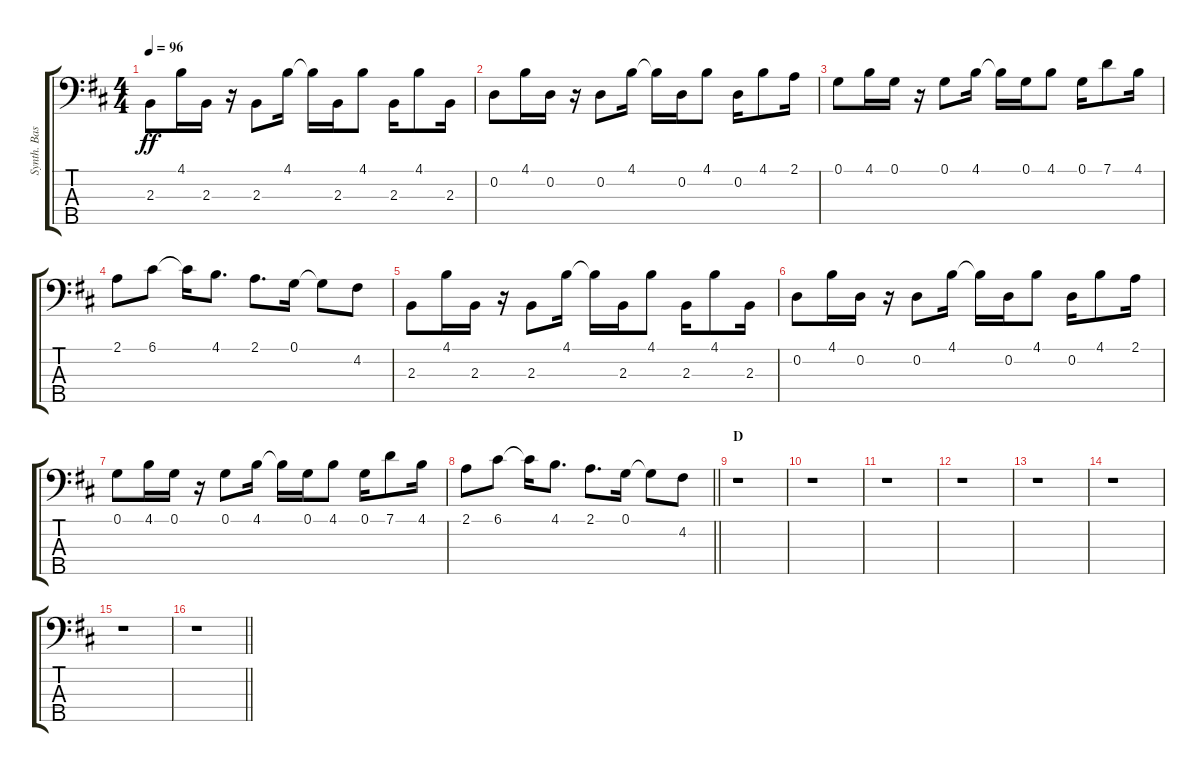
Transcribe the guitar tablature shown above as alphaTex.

\track ("Synth. Bass" "Synth. Bas") {instrument synthbass1}
\staff {score tabs}
\tuning (G2 D2 A1 E1 B0) {hide}
\ts (4 4)
\tempo 96
\clef f4
\ks d
2.3.8{dy ff} 4.1.16 2.3.16 r.16 2.3.8 4.1.16 4.1{t}.16 2.3.16 4.1.8 2.3.16 4.1.8 2.3.16 |
0.2.8 4.1.16 0.2.16 r.16 0.2.8 4.1.16 4.1{t}.16 0.2.16 4.1.8 0.2.16 4.1.8 2.1.16 |
0.1.8 4.1.16 0.1.16 r.16 0.1.8 4.1.16 4.1{t}.16 0.1.16 4.1.8 0.1.16 7.1.8 4.1.16 |
2.1.8 6.1.8 6.1{t}.16 4.1.8{d} 2.1.8{d} 0.1.16 0.1{t}.8 4.2.8 |
2.3.8 4.1.16 2.3.16 r.16 2.3.8 4.1.16 4.1{t}.16 2.3.16 4.1.8 2.3.16 4.1.8 2.3.16 |
0.2.8 4.1.16 0.2.16 r.16 0.2.8 4.1.16 4.1{t}.16 0.2.16 4.1.8 0.2.16 4.1.8 2.1.16 |
0.1.8 4.1.16 0.1.16 r.16 0.1.8 4.1.16 4.1{t}.16 0.1.16 4.1.8 0.1.16 7.1.8 4.1.16 |
\barLineRight lightlight
2.1.8 6.1.8 6.1{t}.16 4.1.8{d} 2.1.8{d} 0.1.16 0.1{t}.8 4.2.8 |
\section ("" "D")
r.1 |
r.1 |
r.1 |
r.1 |
r.1 |
r.1 |
r.1 |
\barLineRight lightlight
r.1
